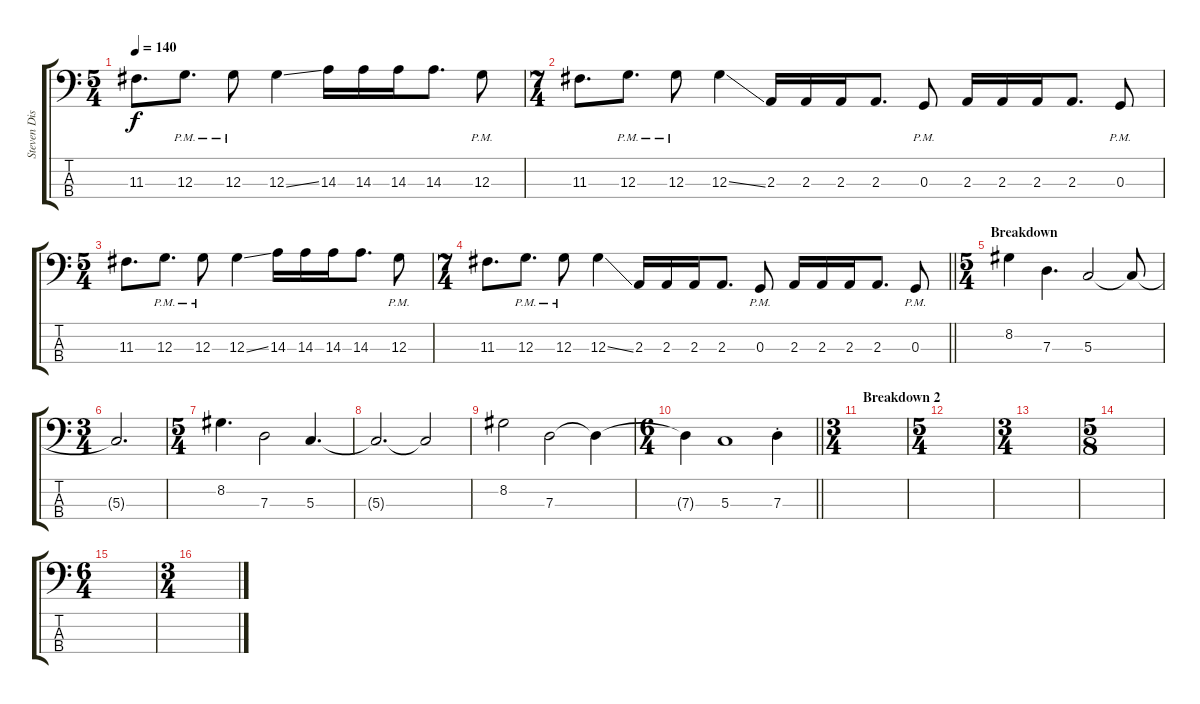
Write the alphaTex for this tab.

\track ("Steven Dist." "Steven Dis") {solo instrument electricbasspick}
\staff {score tabs}
\tuning (F2 C2 G1 C1) {hide}
\ts (5 4)
\tempo 140
\clef f4
\ks c
11.3.8{d dy f} 12.3{pm}.8{d} 12.3{pm}.8 12.3{ss}.4 14.3.16 14.3.16 14.3.16 14.3.8{d} 12.3{pm}.8 |
\ts (7 4)
11.3.8{d} 12.3{pm}.8{d} 12.3{pm}.8 12.3{ss}.4 2.3.16 2.3.16 2.3.16 2.3.8{d} 0.3{pm}.8 2.3.16 2.3.16 2.3.16 2.3.8{d} 0.3{pm}.8 |
\ts (5 4)
11.3.8{d} 12.3{pm}.8{d} 12.3{pm}.8 12.3{ss}.4 14.3.16 14.3.16 14.3.16 14.3.8{d} 12.3{pm}.8 |
\ts (7 4)
\barLineRight lightlight
11.3.8{d} 12.3{pm}.8{d} 12.3{pm}.8 12.3{ss}.4 2.3.16 2.3.16 2.3.16 2.3.8{d} 0.3{pm}.8 2.3.16 2.3.16 2.3.16 2.3.8{d} 0.3{pm}.8 |
\ts (5 4)
\section ("" "Breakdown")
8.2.4 7.3.4{d} 5.3.2 5.3{t}.8 |
\ts (3 4)
5.3{t}.2{d} |
\ts (5 4)
8.2.4{d} 7.3.2 5.3.4{d} |
5.3{t}.2{d} 5.3{t}.2 |
8.2.2 7.3.2 7.3{t}.4 |
\ts (6 4)
\barLineRight lightlight
7.3{t}.4 5.3.1 7.3{st}.4 |
\ts (3 4)
\section ("" "Breakdown 2")
|
\ts (5 4)
|
\ts (3 4)
|
\ts (5 8)
|
\ts (6 4)
|
\ts (3 4)
